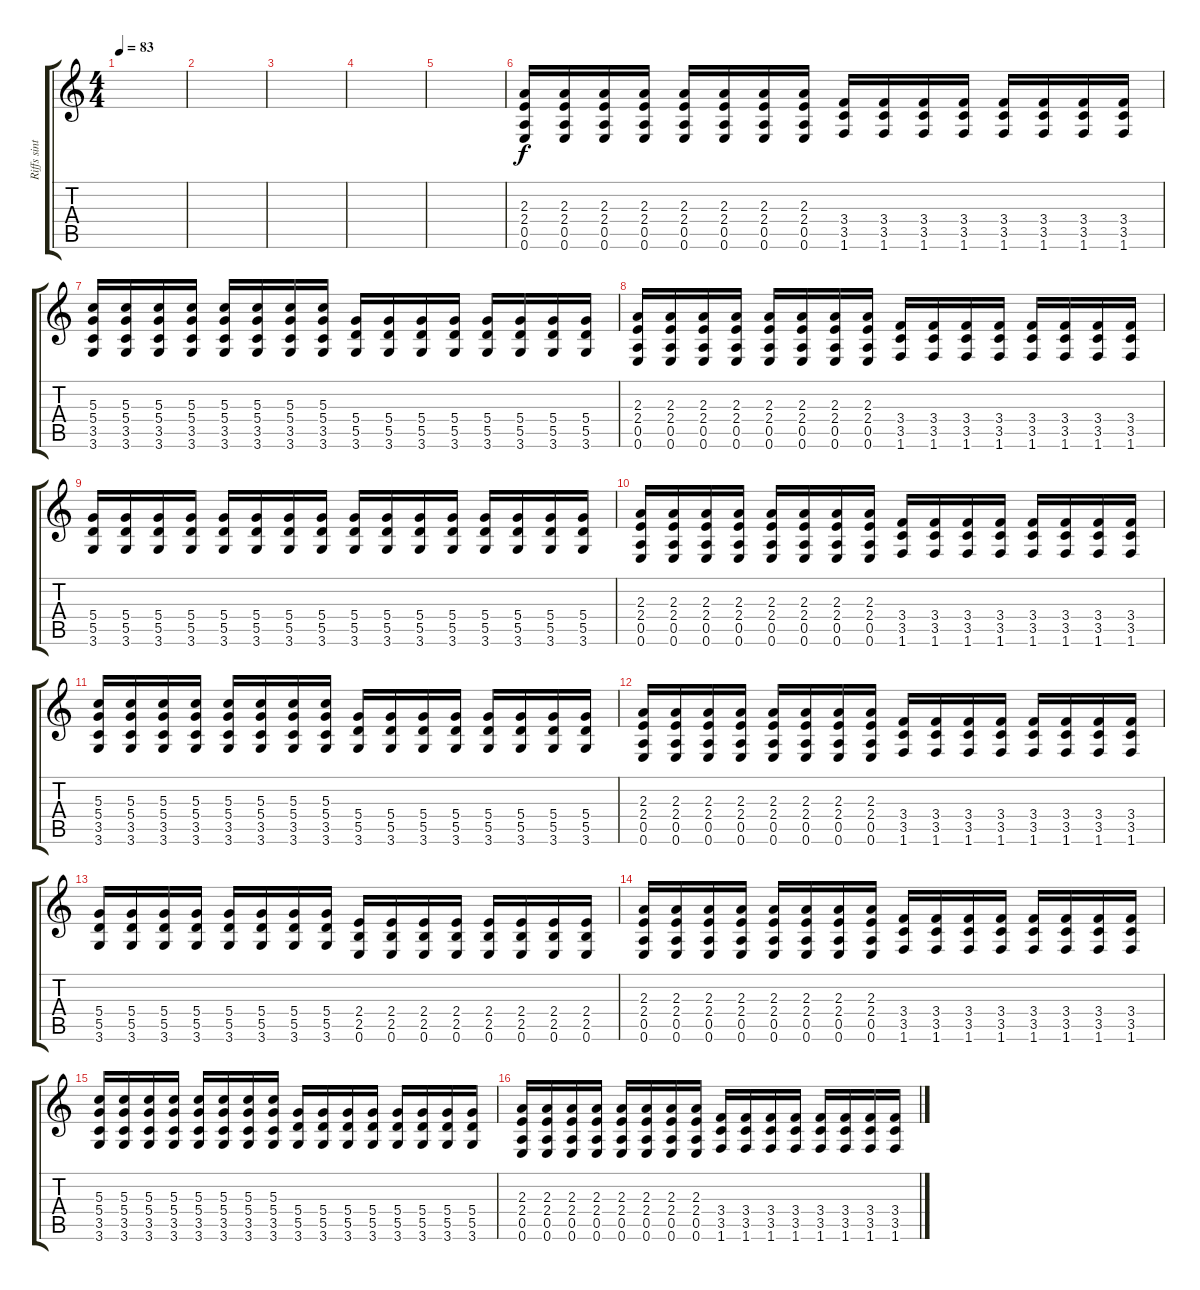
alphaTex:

\track ("Riffs sintetizados de guitarra" "Riffs sint") {instrument distortionguitar}
\staff {score tabs}
\tuning (E4 B3 G3 D3 A2 E2) {hide}
\ts (4 4)
\tempo 83
\clef g2
\ks c
|
|
|
|
|
(2.3 2.4 0.5 0.6).16 (2.3 2.4 0.5 0.6).16 (2.3 2.4 0.5 0.6).16 (2.3 2.4 0.5 0.6).16 (2.3 2.4 0.5 0.6).16 (2.3 2.4 0.5 0.6).16 (2.3 2.4 0.5 0.6).16 (2.3 2.4 0.5 0.6).16 (3.4 3.5 1.6).16 (3.4 3.5 1.6).16 (3.4 3.5 1.6).16 (3.4 3.5 1.6).16 (3.4 3.5 1.6).16 (3.4 3.5 1.6).16 (3.4 3.5 1.6).16 (3.4 3.5 1.6).16 |
(5.3 5.4 3.5 3.6).16 (5.3 5.4 3.5 3.6).16 (5.3 5.4 3.5 3.6).16 (5.3 5.4 3.5 3.6).16 (5.3 5.4 3.5 3.6).16 (5.3 5.4 3.5 3.6).16 (5.3 5.4 3.5 3.6).16 (5.3 5.4 3.5 3.6).16 (5.4 5.5 3.6).16 (5.4 5.5 3.6).16 (5.4 5.5 3.6).16 (5.4 5.5 3.6).16 (5.4 5.5 3.6).16 (5.4 5.5 3.6).16 (5.4 5.5 3.6).16 (5.4 5.5 3.6).16 |
(2.3 2.4 0.5 0.6).16 (2.3 2.4 0.5 0.6).16 (2.3 2.4 0.5 0.6).16 (2.3 2.4 0.5 0.6).16 (2.3 2.4 0.5 0.6).16 (2.3 2.4 0.5 0.6).16 (2.3 2.4 0.5 0.6).16 (2.3 2.4 0.5 0.6).16 (3.4 3.5 1.6).16 (3.4 3.5 1.6).16 (3.4 3.5 1.6).16 (3.4 3.5 1.6).16 (3.4 3.5 1.6).16 (3.4 3.5 1.6).16 (3.4 3.5 1.6).16 (3.4 3.5 1.6).16 |
(5.4 5.5 3.6).16 (5.4 5.5 3.6).16 (5.4 5.5 3.6).16 (5.4 5.5 3.6).16 (5.4 5.5 3.6).16 (5.4 5.5 3.6).16 (5.4 5.5 3.6).16 (5.4 5.5 3.6).16 (5.4 5.5 3.6).16 (5.4 5.5 3.6).16 (5.4 5.5 3.6).16 (5.4 5.5 3.6).16 (5.4 5.5 3.6).16 (5.4 5.5 3.6).16 (5.4 5.5 3.6).16 (5.4 5.5 3.6).16 |
(2.3 2.4 0.5 0.6).16 (2.3 2.4 0.5 0.6).16 (2.3 2.4 0.5 0.6).16 (2.3 2.4 0.5 0.6).16 (2.3 2.4 0.5 0.6).16 (2.3 2.4 0.5 0.6).16 (2.3 2.4 0.5 0.6).16 (2.3 2.4 0.5 0.6).16 (3.4 3.5 1.6).16 (3.4 3.5 1.6).16 (3.4 3.5 1.6).16 (3.4 3.5 1.6).16 (3.4 3.5 1.6).16 (3.4 3.5 1.6).16 (3.4 3.5 1.6).16 (3.4 3.5 1.6).16 |
(5.3 5.4 3.5 3.6).16 (5.3 5.4 3.5 3.6).16 (5.3 5.4 3.5 3.6).16 (5.3 5.4 3.5 3.6).16 (5.3 5.4 3.5 3.6).16 (5.3 5.4 3.5 3.6).16 (5.3 5.4 3.5 3.6).16 (5.3 5.4 3.5 3.6).16 (5.4 5.5 3.6).16 (5.4 5.5 3.6).16 (5.4 5.5 3.6).16 (5.4 5.5 3.6).16 (5.4 5.5 3.6).16 (5.4 5.5 3.6).16 (5.4 5.5 3.6).16 (5.4 5.5 3.6).16 |
(2.3 2.4 0.5 0.6).16 (2.3 2.4 0.5 0.6).16 (2.3 2.4 0.5 0.6).16 (2.3 2.4 0.5 0.6).16 (2.3 2.4 0.5 0.6).16 (2.3 2.4 0.5 0.6).16 (2.3 2.4 0.5 0.6).16 (2.3 2.4 0.5 0.6).16 (3.4 3.5 1.6).16 (3.4 3.5 1.6).16 (3.4 3.5 1.6).16 (3.4 3.5 1.6).16 (3.4 3.5 1.6).16 (3.4 3.5 1.6).16 (3.4 3.5 1.6).16 (3.4 3.5 1.6).16 |
(5.4 5.5 3.6).16 (5.4 5.5 3.6).16 (5.4 5.5 3.6).16 (5.4 5.5 3.6).16 (5.4 5.5 3.6).16 (5.4 5.5 3.6).16 (5.4 5.5 3.6).16 (5.4 5.5 3.6).16 (2.4 2.5 0.6).16 (2.4 2.5 0.6).16 (2.4 2.5 0.6).16 (2.4 2.5 0.6).16 (2.4 2.5 0.6).16 (2.4 2.5 0.6).16 (2.4 2.5 0.6).16 (2.4 2.5 0.6).16 |
(2.3 2.4 0.5 0.6).16 (2.3 2.4 0.5 0.6).16 (2.3 2.4 0.5 0.6).16 (2.3 2.4 0.5 0.6).16 (2.3 2.4 0.5 0.6).16 (2.3 2.4 0.5 0.6).16 (2.3 2.4 0.5 0.6).16 (2.3 2.4 0.5 0.6).16 (3.4 3.5 1.6).16 (3.4 3.5 1.6).16 (3.4 3.5 1.6).16 (3.4 3.5 1.6).16 (3.4 3.5 1.6).16 (3.4 3.5 1.6).16 (3.4 3.5 1.6).16 (3.4 3.5 1.6).16 |
(5.3 5.4 3.5 3.6).16 (5.3 5.4 3.5 3.6).16 (5.3 5.4 3.5 3.6).16 (5.3 5.4 3.5 3.6).16 (5.3 5.4 3.5 3.6).16 (5.3 5.4 3.5 3.6).16 (5.3 5.4 3.5 3.6).16 (5.3 5.4 3.5 3.6).16 (5.4 5.5 3.6).16 (5.4 5.5 3.6).16 (5.4 5.5 3.6).16 (5.4 5.5 3.6).16 (5.4 5.5 3.6).16 (5.4 5.5 3.6).16 (5.4 5.5 3.6).16 (5.4 5.5 3.6).16 |
(2.3 2.4 0.5 0.6).16 (2.3 2.4 0.5 0.6).16 (2.3 2.4 0.5 0.6).16 (2.3 2.4 0.5 0.6).16 (2.3 2.4 0.5 0.6).16 (2.3 2.4 0.5 0.6).16 (2.3 2.4 0.5 0.6).16 (2.3 2.4 0.5 0.6).16 (3.4 3.5 1.6).16 (3.4 3.5 1.6).16 (3.4 3.5 1.6).16 (3.4 3.5 1.6).16 (3.4 3.5 1.6).16 (3.4 3.5 1.6).16 (3.4 3.5 1.6).16 (3.4 3.5 1.6).16
